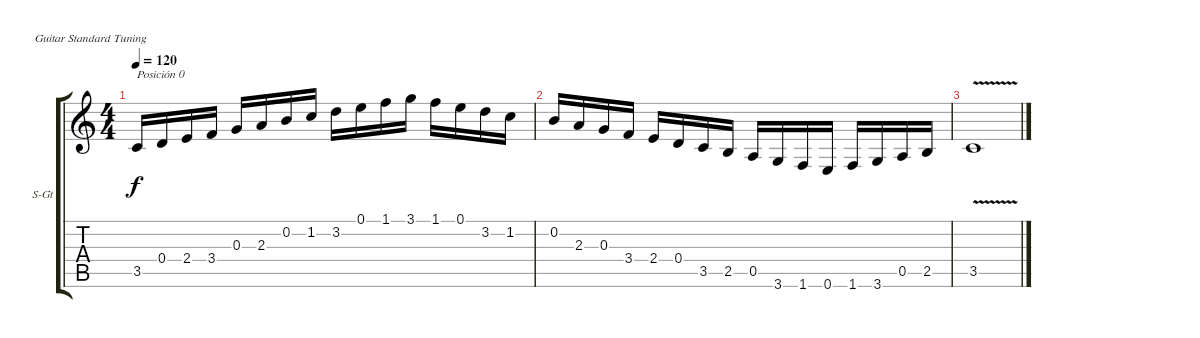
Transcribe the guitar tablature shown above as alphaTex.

\defaultSystemsLayout 4
\bracketExtendMode groupsimilarinstruments
\firstSystemTrackNameOrientation horizontal
\otherSystemsTrackNameOrientation horizontal
\track ("Steel Guitar" "S-Gt") {instrument acousticguitarsteel}
\staff {score tabs}
\tuning (E4 B3 G3 D3 A2 E2)
\ts (4 4)
\tempo 120
\clef g2
\ks c
3.5.16{txt "Posición 0" dy f instrument acousticguitarsteel} 0.4.16 2.4.16 3.4.16 0.3.16 2.3.16 0.2.16 1.2.16 3.2.16 0.1.16 1.1.16 3.1.16 1.1.16 0.1.16 3.2.16 1.2.16 |
0.2.16 2.3.16 0.3.16 3.4.16 2.4.16 0.4.16 3.5.16 2.5.16 0.5.16 3.6.16 1.6.16 0.6.16 1.6.16 3.6.16 0.5.16 2.5.16 |
3.5{v}.1
